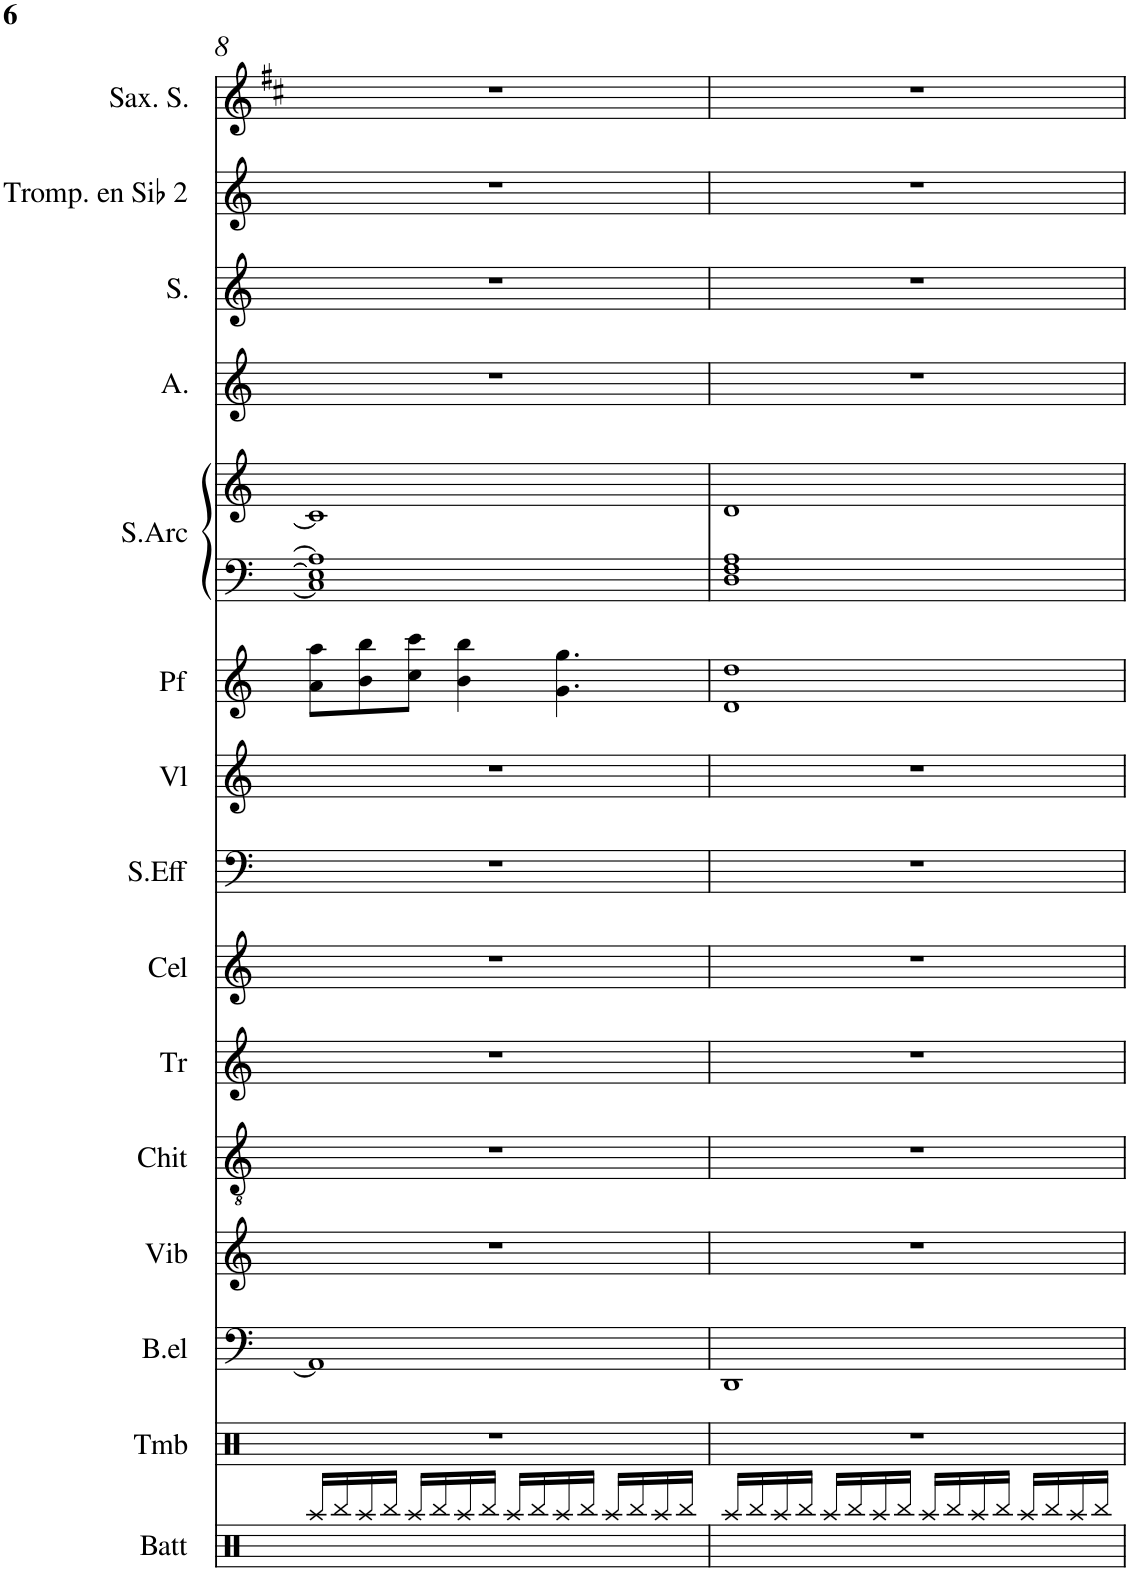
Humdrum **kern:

**kern	**kern	**kern	**kern	**kern	**kern	**kern	**kern	**kern	**kern	**kern	**kern	**kern	**kern	**kern	**kern
*part15	*part14	*part13	*part12	*part11	*part10	*part9	*part8	*part7	*part6	*part5	*part5	*part4	*part3	*part2	*part1
*staff16	*staff15	*staff14	*staff13	*staff12	*staff11	*staff10	*staff9	*staff8	*staff7	*staff6	*staff5	*staff4	*staff3	*staff2	*staff1
*I"Batteria	*I"Tamburo	*I"Basso el.	*I"Vibrafono	*I"Chitarra	*I"Tromba	*I"Celesta	*I"Sint.Effect	*I"Violini	*I"Piano	*I"Sint.Archi	*	*I"Alto	*I"Soprano	*I"Trompette choeur	*I"Saxophone soprano
*I'Batt	*I'Tmb	*I'B.el	*I'Vib	*I'Chit	*I'Tr	*I'Cel	*I'S.Eff	*I'Vl	*	*I'S.Arc	*	*I'A.	*I'S.	*	*I'Sax. S.
!!LO:PB:g=z
*clefX	*clefX	*clefF4	*clefG2	*clefGv2	*clefG2	*clefG2	*clefF4	*clefG2	*clefG2	*clefF4	*clefG2	*clefG2	*clefG2	*clefG2	*clefG2
*	*	*Trd7c12	*	*	*Trd1c2	*Trd-7c-12	*	*	*	*	*	*	*	*Trd1c2	*Trd1c2
*k[]	*k[]	*k[]	*k[]	*k[]	*k[]	*k[]	*k[]	*k[]	*k[]	*k[]	*k[]	*k[]	*k[]	*k[]	*k[f#c#]
*M4/4	*M4/4	*M4/4	*M4/4	*M4/4	*M4/4	*M4/4	*M4/4	*M4/4	*M4/4	*M4/4	*M4/4	*M4/4	*M4/4	*M4/4	*M4/4
=8	=8	=8	=8	=8	=8	=8	=8	=8	=8	=8	=8	=8	=8	=8	=8
16Raa/LL	1r	1AA]	1r	1r	1r	1r	1r	1r	8a\ 8aa\L	1C] 1E] 1A]	1c]	1r	1r	1r	1r
16Rbb/	.	.	.	.	.	.	.	.	.	.	.	.	.	.	.
16Raa/	.	.	.	.	.	.	.	.	8b\ 8bb\	.	.	.	.	.	.
16Rbb/JJ	.	.	.	.	.	.	.	.	.	.	.	.	.	.	.
16Raa/LL	.	.	.	.	.	.	.	.	8cc\ 8ccc\J	.	.	.	.	.	.
16Rbb/	.	.	.	.	.	.	.	.	.	.	.	.	.	.	.
16Raa/	.	.	.	.	.	.	.	.	4b\ 4bb\	.	.	.	.	.	.
16Rbb/JJ	.	.	.	.	.	.	.	.	.	.	.	.	.	.	.
16Raa/LL	.	.	.	.	.	.	.	.	.	.	.	.	.	.	.
16Rbb/	.	.	.	.	.	.	.	.	.	.	.	.	.	.	.
16Raa/	.	.	.	.	.	.	.	.	4.g\ 4.gg\	.	.	.	.	.	.
16Rbb/JJ	.	.	.	.	.	.	.	.	.	.	.	.	.	.	.
16Raa/LL	.	.	.	.	.	.	.	.	.	.	.	.	.	.	.
16Rbb/	.	.	.	.	.	.	.	.	.	.	.	.	.	.	.
16Raa/	.	.	.	.	.	.	.	.	.	.	.	.	.	.	.
16Rbb/JJ	.	.	.	.	.	.	.	.	.	.	.	.	.	.	.
=9	=9	=9	=9	=9	=9	=9	=9	=9	=9	=9	=9	=9	=9	=9	=9
16Raa/LL	1r	1DD	1r	1r	1r	1r	1r	1r	1d 1dd	1D 1F 1A	1d	1r	1r	1r	1r
16Rbb/	.	.	.	.	.	.	.	.	.	.	.	.	.	.	.
16Raa/	.	.	.	.	.	.	.	.	.	.	.	.	.	.	.
16Rbb/JJ	.	.	.	.	.	.	.	.	.	.	.	.	.	.	.
16Raa/LL	.	.	.	.	.	.	.	.	.	.	.	.	.	.	.
16Rbb/	.	.	.	.	.	.	.	.	.	.	.	.	.	.	.
16Raa/	.	.	.	.	.	.	.	.	.	.	.	.	.	.	.
16Rbb/JJ	.	.	.	.	.	.	.	.	.	.	.	.	.	.	.
16Raa/LL	.	.	.	.	.	.	.	.	.	.	.	.	.	.	.
16Rbb/	.	.	.	.	.	.	.	.	.	.	.	.	.	.	.
16Raa/	.	.	.	.	.	.	.	.	.	.	.	.	.	.	.
16Rbb/JJ	.	.	.	.	.	.	.	.	.	.	.	.	.	.	.
16Raa/LL	.	.	.	.	.	.	.	.	.	.	.	.	.	.	.
16Rbb/	.	.	.	.	.	.	.	.	.	.	.	.	.	.	.
16Raa/	.	.	.	.	.	.	.	.	.	.	.	.	.	.	.
16Rbb/JJ	.	.	.	.	.	.	.	.	.	.	.	.	.	.	.
=	=	=	=	=	=	=	=	=	=	=	=	=	=	=	=
*-	*-	*-	*-	*-	*-	*-	*-	*-	*-	*-	*-	*-	*-	*-	*-
